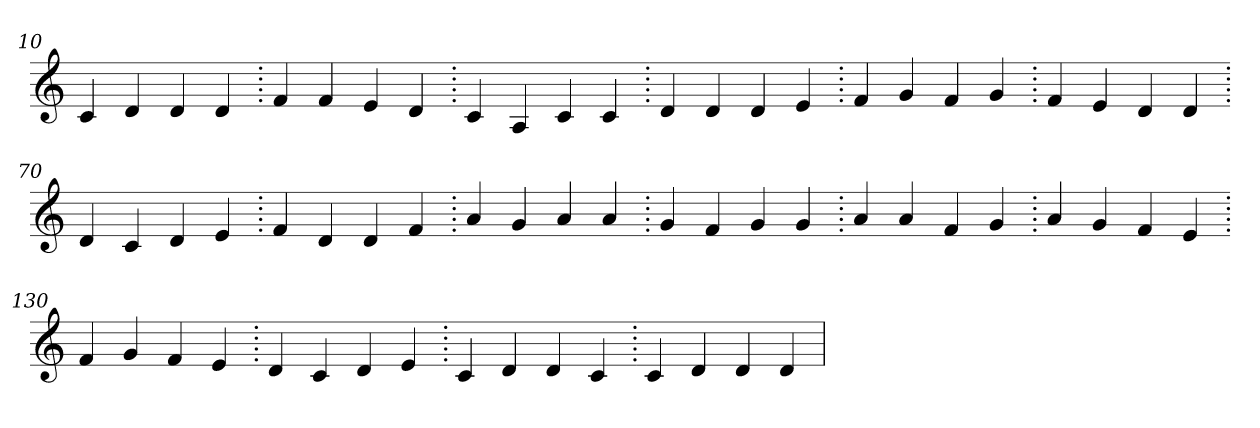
**kern
*part1
*staff1
*clefG2
=10.
4c
4d
4d
4d
=20.
4f
4f
4e
4d
=30.
4c
4A
4c
4c
=40.
4d
4d
4d
4e
=50.
4f
4g
4f
4g
=60.
4f
4e
4d
4d
=70.
4d
4c
4d
4e
=80.
4f
4d
4d
4f
=90.
4a
4g
4a
4a
=100.
4g
4f
4g
4g
=110.
4a
4a
4f
4g
=120.
4a
4g
4f
4e
=130.
4f
4g
4f
4e
=140.
4d
4c
4d
4e
=150.
4c
4d
4d
4c
=160.
4c
4d
4d
4d
=
*-
